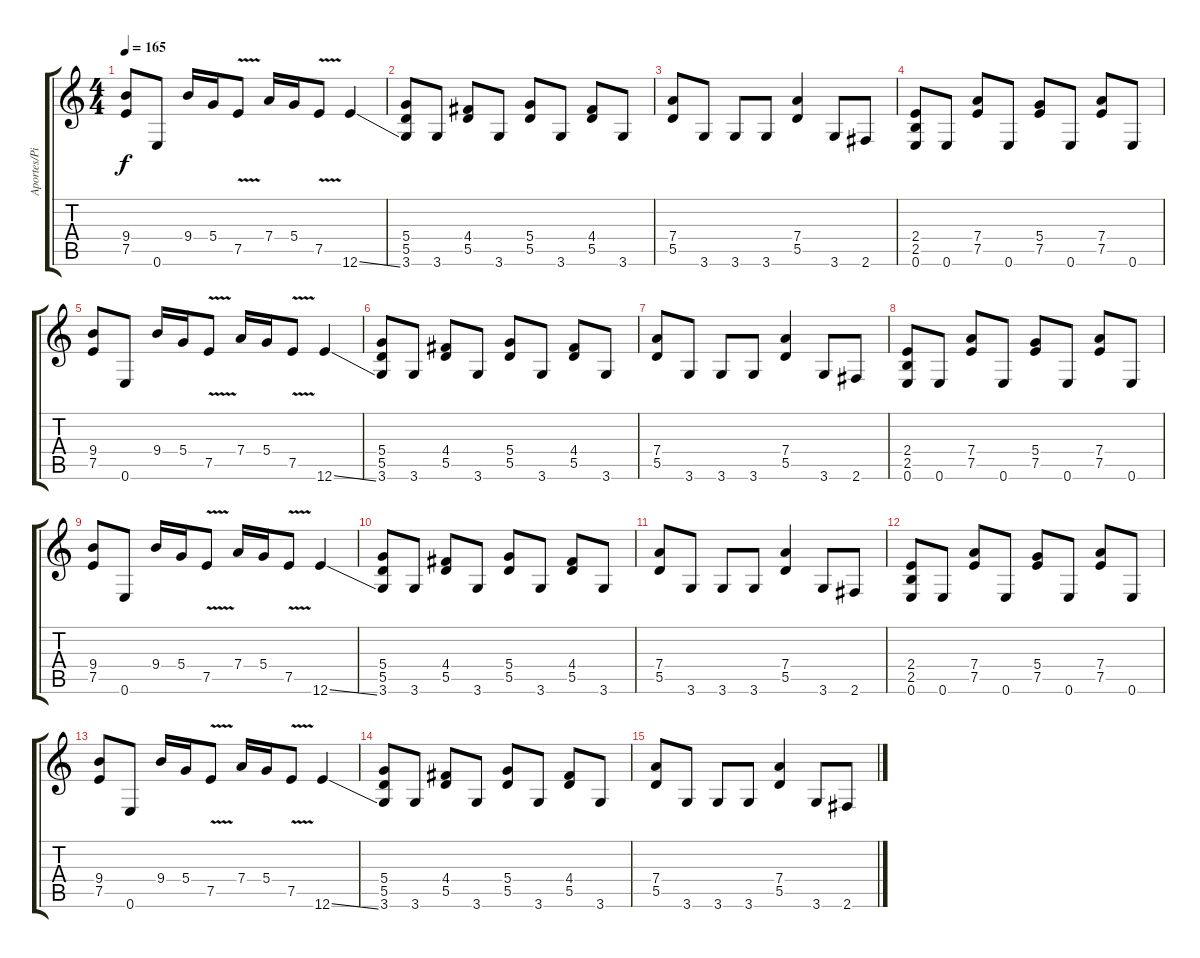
\track ("Aportes/Piano/Tarra" "Aportes/Pi") {instrument distortionguitar}
\staff {score tabs}
\tuning (E4 B3 G3 D3 A2 E2) {hide}
\ts (4 4)
\tempo 165
\clef g2
\ks c
(9.4 7.5).8{dy f} 0.6.8 9.4.16 5.4.16 7.5{v}.8 7.4.16 5.4.16 7.5{v}.8 12.6{ss}.4 |
(5.4 5.5 3.6).8 3.6.8 (4.4 5.5).8 3.6.8 (5.4 5.5).8 3.6.8 (4.4 5.5).8 3.6.8 |
(7.4 5.5).8 3.6.8 3.6.8 3.6.8 (7.4 5.5).4 3.6.8 2.6.8 |
(2.4 2.5 0.6).8{volume 14 instrument distortionguitar} 0.6.8 (7.4 7.5).8 0.6.8 (5.4 7.5).8 0.6.8 (7.4 7.5).8 0.6.8 |
(9.4 7.5).8 0.6.8 9.4.16 5.4.16 7.5{v}.8 7.4.16 5.4.16 7.5{v}.8 12.6{ss}.4 |
(5.4 5.5 3.6).8 3.6.8 (4.4 5.5).8 3.6.8 (5.4 5.5).8 3.6.8 (4.4 5.5).8 3.6.8 |
(7.4 5.5).8 3.6.8 3.6.8 3.6.8 (7.4 5.5).4 3.6.8 2.6.8 |
(2.4 2.5 0.6).8{volume 14 instrument distortionguitar} 0.6.8 (7.4 7.5).8 0.6.8 (5.4 7.5).8 0.6.8 (7.4 7.5).8 0.6.8 |
(9.4 7.5).8 0.6.8 9.4.16 5.4.16 7.5{v}.8 7.4.16 5.4.16 7.5{v}.8 12.6{ss}.4 |
(5.4 5.5 3.6).8 3.6.8 (4.4 5.5).8 3.6.8 (5.4 5.5).8 3.6.8 (4.4 5.5).8 3.6.8 |
(7.4 5.5).8 3.6.8 3.6.8 3.6.8 (7.4 5.5).4 3.6.8 2.6.8 |
(2.4 2.5 0.6).8{volume 14 instrument distortionguitar} 0.6.8 (7.4 7.5).8 0.6.8 (5.4 7.5).8 0.6.8 (7.4 7.5).8 0.6.8 |
(9.4 7.5).8 0.6.8 9.4.16 5.4.16 7.5{v}.8 7.4.16 5.4.16 7.5{v}.8 12.6{ss}.4 |
(5.4 5.5 3.6).8 3.6.8 (4.4 5.5).8 3.6.8 (5.4 5.5).8 3.6.8 (4.4 5.5).8 3.6.8 |
(7.4 5.5).8 3.6.8 3.6.8 3.6.8 (7.4 5.5).4 3.6.8 2.6.8
